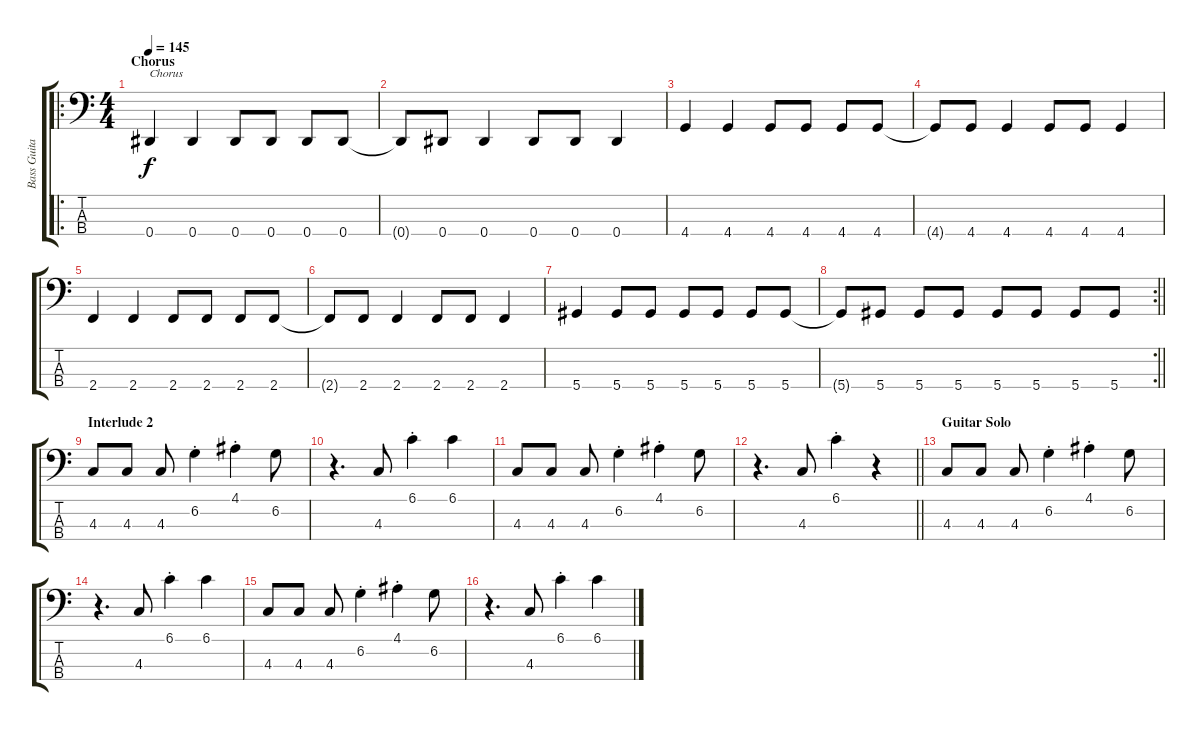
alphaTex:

\track ("Bass Guitar (Gosh)" "Bass Guita") {instrument electricbassfinger}
\staff {score tabs}
\tuning (Gb2 Db2 Ab1 Eb1) {hide}
\ro
\ts (4 4)
\section ("" "Chorus")
\tempo 145
\clef f4
\ks c
0.4.4{txt "Chorus" dy f} 0.4.4 0.4.8 0.4.8 0.4.8 0.4.8 |
0.4{t}.8 0.4.8 0.4.4 0.4.8 0.4.8 0.4.4 |
4.4.4 4.4.4 4.4.8 4.4.8 4.4.8 4.4.8 |
4.4{t}.8 4.4.8 4.4.4 4.4.8 4.4.8 4.4.4 |
2.4.4 2.4.4 2.4.8 2.4.8 2.4.8 2.4.8 |
2.4{t}.8 2.4.8 2.4.4 2.4.8 2.4.8 2.4.4 |
5.4.4 5.4.8 5.4.8 5.4.8 5.4.8 5.4.8 5.4.8 |
\rc 2
\barLineRight lightlight
5.4{t}.8 5.4.8 5.4.8 5.4.8 5.4.8 5.4.8 5.4.8 5.4.8 |
\section ("" "Interlude 2")
4.3.8 4.3.8 4.3.8 6.2{st}.4 4.1{st}.4 6.2.8 |
r.4{d} 4.3.8 6.1{st}.4 6.1.4 |
4.3.8 4.3.8 4.3.8 6.2{st}.4 4.1{st}.4 6.2.8 |
\barLineRight lightlight
r.4{d} 4.3.8 6.1{st}.4 r.4 |
\section ("" "Guitar Solo")
4.3.8 4.3.8 4.3.8 6.2{st}.4 4.1{st}.4 6.2.8 |
r.4{d} 4.3.8 6.1{st}.4 6.1.4 |
4.3.8 4.3.8 4.3.8 6.2{st}.4 4.1{st}.4 6.2.8 |
r.4{d} 4.3.8 6.1{st}.4 6.1.4
